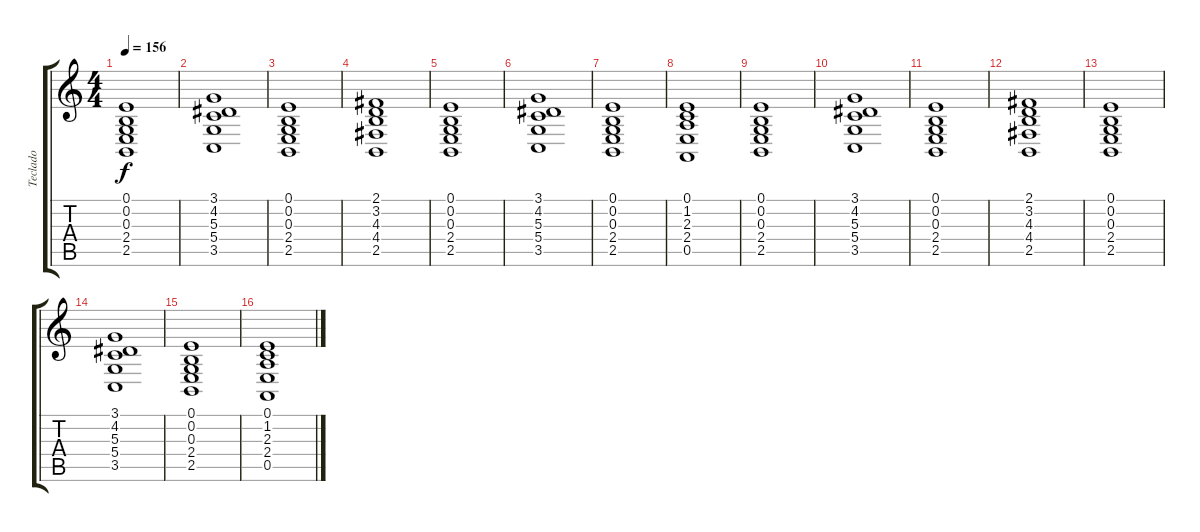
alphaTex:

\track ("Teclado" "Teclado") {instrument stringensemble1}
\staff {score tabs}
\tuning (E4 B3 G3 D3 A2 E2) {hide}
\ts (4 4)
\tempo 156
\clef g2
\ks c
(0.1 0.2 0.3 2.4 2.5).1{dy f} |
(3.1 4.2 5.3 5.4 3.5).1 |
(0.1 0.2 0.3 2.4 2.5).1 |
(2.1 3.2 4.3 4.4 2.5).1 |
(0.1 0.2 0.3 2.4 2.5).1 |
(3.1 4.2 5.3 5.4 3.5).1 |
(0.1 0.2 0.3 2.4 2.5).1 |
(0.1 1.2 2.3 2.4 0.5).1 |
(0.1 0.2 0.3 2.4 2.5).1 |
(3.1 4.2 5.3 5.4 3.5).1 |
(0.1 0.2 0.3 2.4 2.5).1 |
(2.1 3.2 4.3 4.4 2.5).1 |
(0.1 0.2 0.3 2.4 2.5).1 |
(3.1 4.2 5.3 5.4 3.5).1 |
(0.1 0.2 0.3 2.4 2.5).1 |
(0.1 1.2 2.3 2.4 0.5).1
